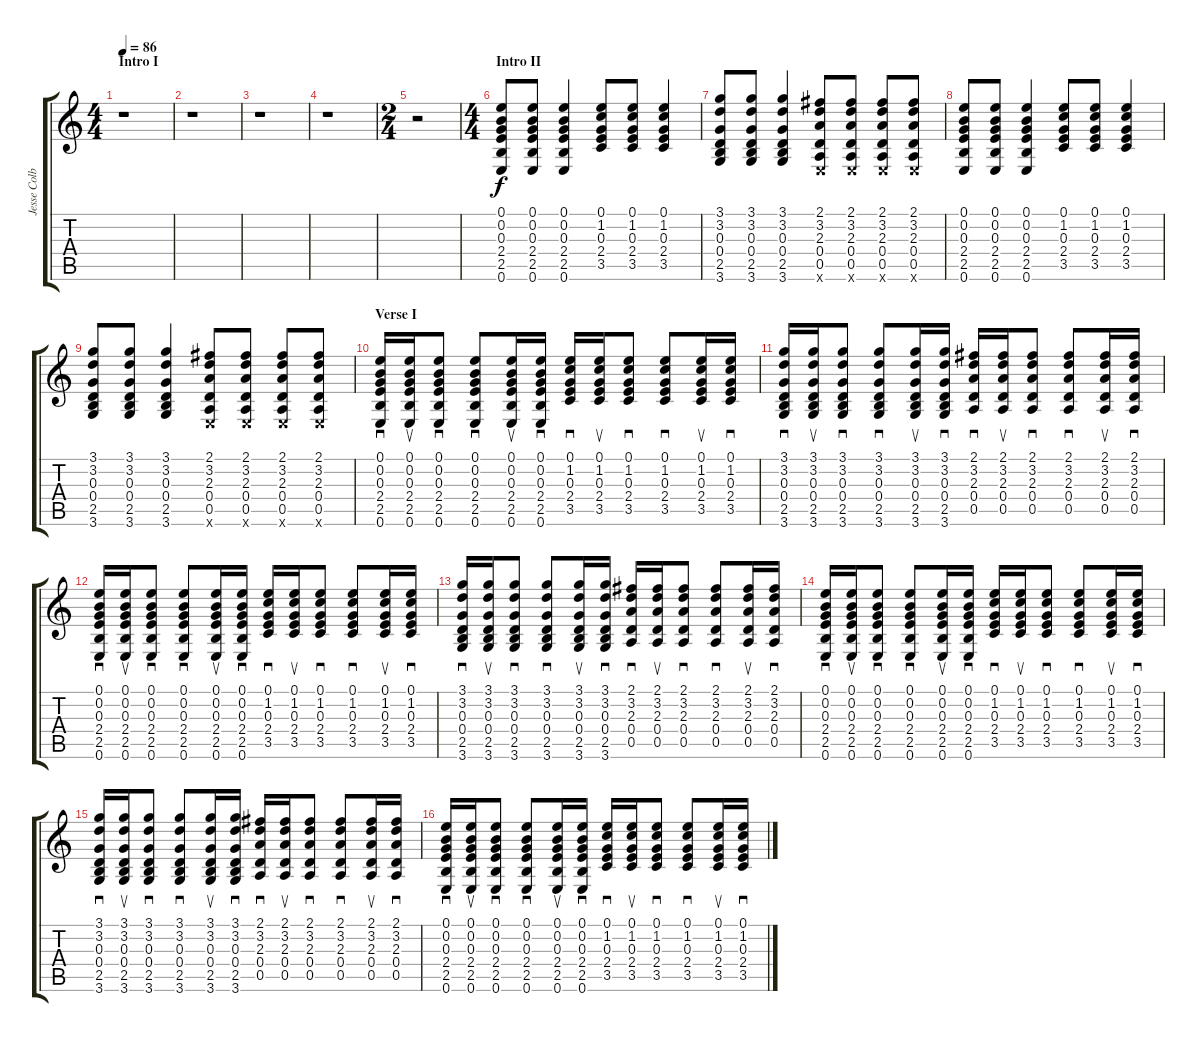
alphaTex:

\track ("Jesse Colburn - Rythm Guitar" "Jesse Colb") {instrument acousticguitarsteel}
\staff {score tabs}
\tuning (E4 B3 G3 D3 A2 E2) {hide}
\ts (4 4)
\section ("" "Intro I")
\tempo 86
\clef g2
\ks c
r.1{dy f instrument acousticguitarsteel} |
r.1 |
r.1 |
r.1 |
\ts (2 4)
r.2 |
\ts (4 4)
\section ("" "Intro II")
(0.1 0.2 0.3 2.4 2.5 0.6).8 (0.1 0.2 0.3 2.4 2.5 0.6).8 (0.1 0.2 0.3 2.4 2.5 0.6).4 (0.1 1.2 0.3 2.4 3.5).8 (0.1 1.2 0.3 2.4 3.5).8 (0.1 1.2 0.3 2.4 3.5).4 |
(3.1 3.2 0.3 0.4 2.5 3.6).8 (3.1 3.2 0.3 0.4 2.5 3.6).8 (3.1 3.2 0.3 0.4 2.5 3.6).4 (2.1 3.2 2.3 0.4 0.5 0.6{x}).8 (2.1 3.2 2.3 0.4 0.5 0.6{x}).8 (2.1 3.2 2.3 0.4 0.5 0.6{x}).8 (2.1 3.2 2.3 0.4 0.5 0.6{x}).8 |
(0.1 0.2 0.3 2.4 2.5 0.6).8 (0.1 0.2 0.3 2.4 2.5 0.6).8 (0.1 0.2 0.3 2.4 2.5 0.6).4 (0.1 1.2 0.3 2.4 3.5).8 (0.1 1.2 0.3 2.4 3.5).8 (0.1 1.2 0.3 2.4 3.5).4 |
(3.1 3.2 0.3 0.4 2.5 3.6).8 (3.1 3.2 0.3 0.4 2.5 3.6).8 (3.1 3.2 0.3 0.4 2.5 3.6).4 (2.1 3.2 2.3 0.4 0.5 0.6{x}).8 (2.1 3.2 2.3 0.4 0.5 0.6{x}).8 (2.1 3.2 2.3 0.4 0.5 0.6{x}).8 (2.1 3.2 2.3 0.4 0.5 0.6{x}).8 |
\section ("" "Verse I")
(0.1 0.2 0.3 2.4 2.5 0.6).16{sd} (0.1 0.2 0.3 2.4 2.5 0.6).16{su} (0.1 0.2 0.3 2.4 2.5 0.6).8{sd} (0.1 0.2 0.3 2.4 2.5 0.6).8{sd} (0.1 0.2 0.3 2.4 2.5 0.6).16{su} (0.1 0.2 0.3 2.4 2.5 0.6).16{sd} (0.1 1.2 0.3 2.4 3.5).16{sd} (0.1 1.2 0.3 2.4 3.5).16{su} (0.1 1.2 0.3 2.4 3.5).8{sd} (0.1 1.2 0.3 2.4 3.5).8{sd} (0.1 1.2 0.3 2.4 3.5).16{su} (0.1 1.2 0.3 2.4 3.5).16{sd} |
(3.1 3.2 0.3 0.4 2.5 3.6).16{sd} (3.1 3.2 0.3 0.4 2.5 3.6).16{su} (3.1 3.2 0.3 0.4 2.5 3.6).8{sd} (3.1 3.2 0.3 0.4 2.5 3.6).8{sd} (3.1 3.2 0.3 0.4 2.5 3.6).16{su} (3.1 3.2 0.3 0.4 2.5 3.6).16{sd} (2.1 3.2 2.3 0.4 0.5).16{sd} (2.1 3.2 2.3 0.4 0.5).16{su} (2.1 3.2 2.3 0.4 0.5).8{sd} (2.1 3.2 2.3 0.4 0.5).8{sd} (2.1 3.2 2.3 0.4 0.5).16{su} (2.1 3.2 2.3 0.4 0.5).16{sd} |
(0.1 0.2 0.3 2.4 2.5 0.6).16{sd} (0.1 0.2 0.3 2.4 2.5 0.6).16{su} (0.1 0.2 0.3 2.4 2.5 0.6).8{sd} (0.1 0.2 0.3 2.4 2.5 0.6).8{sd} (0.1 0.2 0.3 2.4 2.5 0.6).16{su} (0.1 0.2 0.3 2.4 2.5 0.6).16{sd} (0.1 1.2 0.3 2.4 3.5).16{sd} (0.1 1.2 0.3 2.4 3.5).16{su} (0.1 1.2 0.3 2.4 3.5).8{sd} (0.1 1.2 0.3 2.4 3.5).8{sd} (0.1 1.2 0.3 2.4 3.5).16{su} (0.1 1.2 0.3 2.4 3.5).16{sd} |
(3.1 3.2 0.3 0.4 2.5 3.6).16{sd} (3.1 3.2 0.3 0.4 2.5 3.6).16{su} (3.1 3.2 0.3 0.4 2.5 3.6).8{sd} (3.1 3.2 0.3 0.4 2.5 3.6).8{sd} (3.1 3.2 0.3 0.4 2.5 3.6).16{su} (3.1 3.2 0.3 0.4 2.5 3.6).16{sd} (2.1 3.2 2.3 0.4 0.5).16{sd} (2.1 3.2 2.3 0.4 0.5).16{su} (2.1 3.2 2.3 0.4 0.5).8{sd} (2.1 3.2 2.3 0.4 0.5).8{sd} (2.1 3.2 2.3 0.4 0.5).16{su} (2.1 3.2 2.3 0.4 0.5).16{sd} |
(0.1 0.2 0.3 2.4 2.5 0.6).16{sd} (0.1 0.2 0.3 2.4 2.5 0.6).16{su} (0.1 0.2 0.3 2.4 2.5 0.6).8{sd} (0.1 0.2 0.3 2.4 2.5 0.6).8{sd} (0.1 0.2 0.3 2.4 2.5 0.6).16{su} (0.1 0.2 0.3 2.4 2.5 0.6).16{sd} (0.1 1.2 0.3 2.4 3.5).16{sd} (0.1 1.2 0.3 2.4 3.5).16{su} (0.1 1.2 0.3 2.4 3.5).8{sd} (0.1 1.2 0.3 2.4 3.5).8{sd} (0.1 1.2 0.3 2.4 3.5).16{su} (0.1 1.2 0.3 2.4 3.5).16{sd} |
(3.1 3.2 0.3 0.4 2.5 3.6).16{sd} (3.1 3.2 0.3 0.4 2.5 3.6).16{su} (3.1 3.2 0.3 0.4 2.5 3.6).8{sd} (3.1 3.2 0.3 0.4 2.5 3.6).8{sd} (3.1 3.2 0.3 0.4 2.5 3.6).16{su} (3.1 3.2 0.3 0.4 2.5 3.6).16{sd} (2.1 3.2 2.3 0.4 0.5).16{sd} (2.1 3.2 2.3 0.4 0.5).16{su} (2.1 3.2 2.3 0.4 0.5).8{sd} (2.1 3.2 2.3 0.4 0.5).8{sd} (2.1 3.2 2.3 0.4 0.5).16{su} (2.1 3.2 2.3 0.4 0.5).16{sd} |
(0.1 0.2 0.3 2.4 2.5 0.6).16{sd} (0.1 0.2 0.3 2.4 2.5 0.6).16{su} (0.1 0.2 0.3 2.4 2.5 0.6).8{sd} (0.1 0.2 0.3 2.4 2.5 0.6).8{sd} (0.1 0.2 0.3 2.4 2.5 0.6).16{su} (0.1 0.2 0.3 2.4 2.5 0.6).16{sd} (0.1 1.2 0.3 2.4 3.5).16{sd} (0.1 1.2 0.3 2.4 3.5).16{su} (0.1 1.2 0.3 2.4 3.5).8{sd} (0.1 1.2 0.3 2.4 3.5).8{sd} (0.1 1.2 0.3 2.4 3.5).16{su} (0.1 1.2 0.3 2.4 3.5).16{sd}
